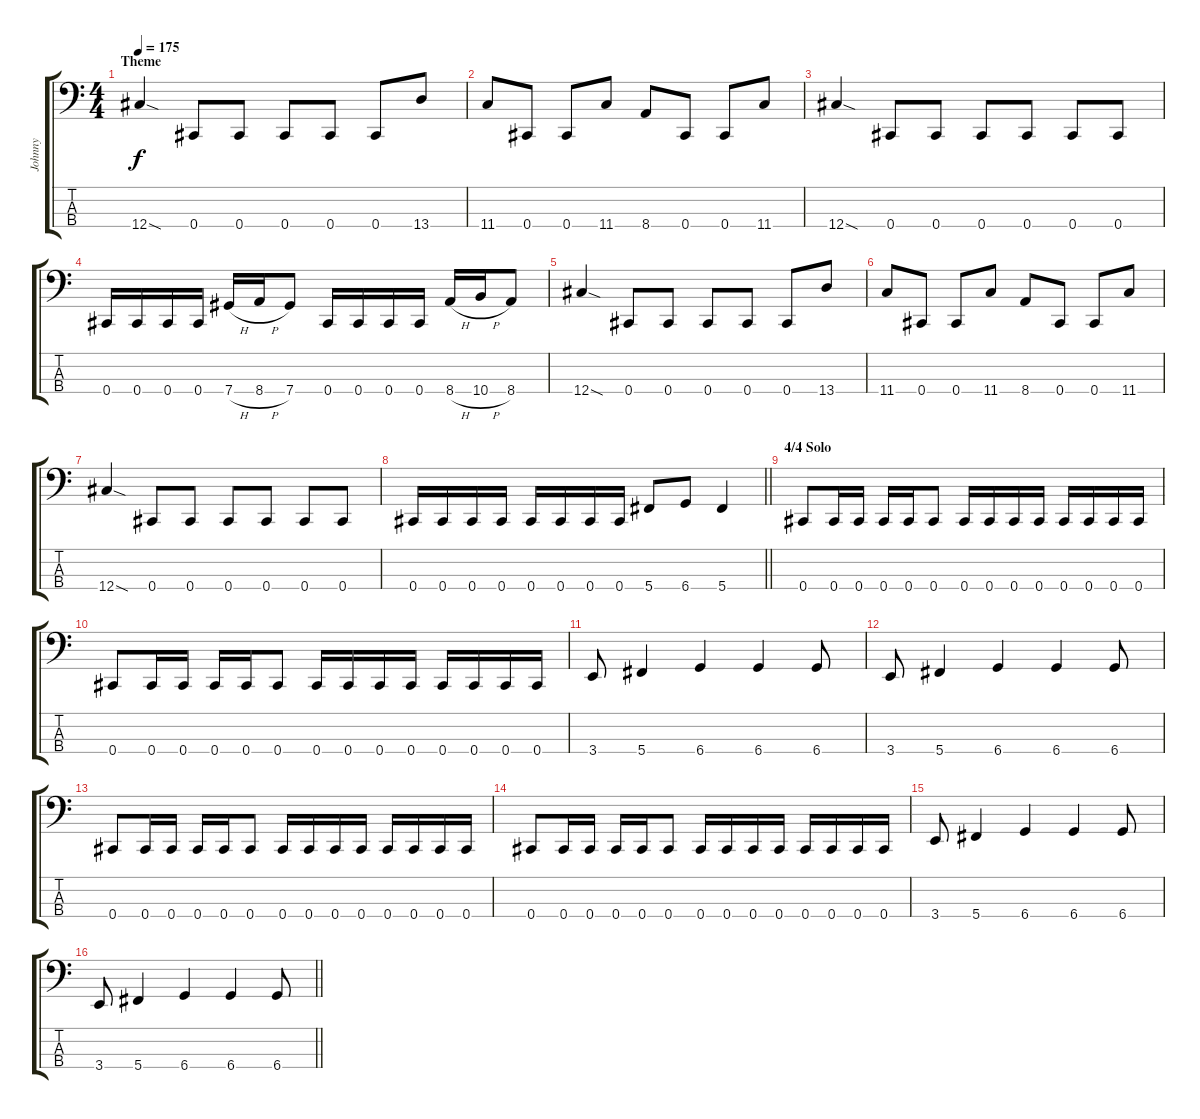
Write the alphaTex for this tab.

\track ("Johnny" "Johnny") {instrument electricbasspick}
\staff {score tabs}
\tuning (Gb2 Db2 Ab1 Db1) {hide}
\ts (4 4)
\section ("" "Theme")
\tempo 175
\clef f4
\ks c
12.4{sod}.4{dy f} 0.4.8 0.4.8 0.4.8 0.4.8 0.4.8 13.4.8 |
11.4.8 0.4.8 0.4.8 11.4.8 8.4.8 0.4.8 0.4.8 11.4.8 |
12.4{sod}.4 0.4.8 0.4.8 0.4.8 0.4.8 0.4.8 0.4.8 |
0.4.16 0.4.16 0.4.16 0.4.16 7.4{h}.16 8.4{h}.16 7.4.8 0.4.16 0.4.16 0.4.16 0.4.16 8.4{h}.16 10.4{h}.16 8.4.8 |
12.4{sod}.4 0.4.8 0.4.8 0.4.8 0.4.8 0.4.8 13.4.8 |
11.4.8 0.4.8 0.4.8 11.4.8 8.4.8 0.4.8 0.4.8 11.4.8 |
12.4{sod}.4 0.4.8 0.4.8 0.4.8 0.4.8 0.4.8 0.4.8 |
\barLineRight lightlight
0.4.16 0.4.16 0.4.16 0.4.16 0.4.16 0.4.16 0.4.16 0.4.16 5.4.8 6.4.8 5.4.4 |
\section ("" "4/4 Solo")
0.4.8 0.4.16 0.4.16 0.4.16 0.4.16 0.4.8 0.4.16 0.4.16 0.4.16 0.4.16 0.4.16 0.4.16 0.4.16 0.4.16 |
0.4.8 0.4.16 0.4.16 0.4.16 0.4.16 0.4.8 0.4.16 0.4.16 0.4.16 0.4.16 0.4.16 0.4.16 0.4.16 0.4.16 |
3.4.8 5.4.4 6.4.4 6.4.4 6.4.8 |
3.4.8 5.4.4 6.4.4 6.4.4 6.4.8 |
0.4.8 0.4.16 0.4.16 0.4.16 0.4.16 0.4.8 0.4.16 0.4.16 0.4.16 0.4.16 0.4.16 0.4.16 0.4.16 0.4.16 |
0.4.8 0.4.16 0.4.16 0.4.16 0.4.16 0.4.8 0.4.16 0.4.16 0.4.16 0.4.16 0.4.16 0.4.16 0.4.16 0.4.16 |
3.4.8 5.4.4 6.4.4 6.4.4 6.4.8 |
\barLineRight lightlight
3.4.8 5.4.4 6.4.4 6.4.4 6.4.8
